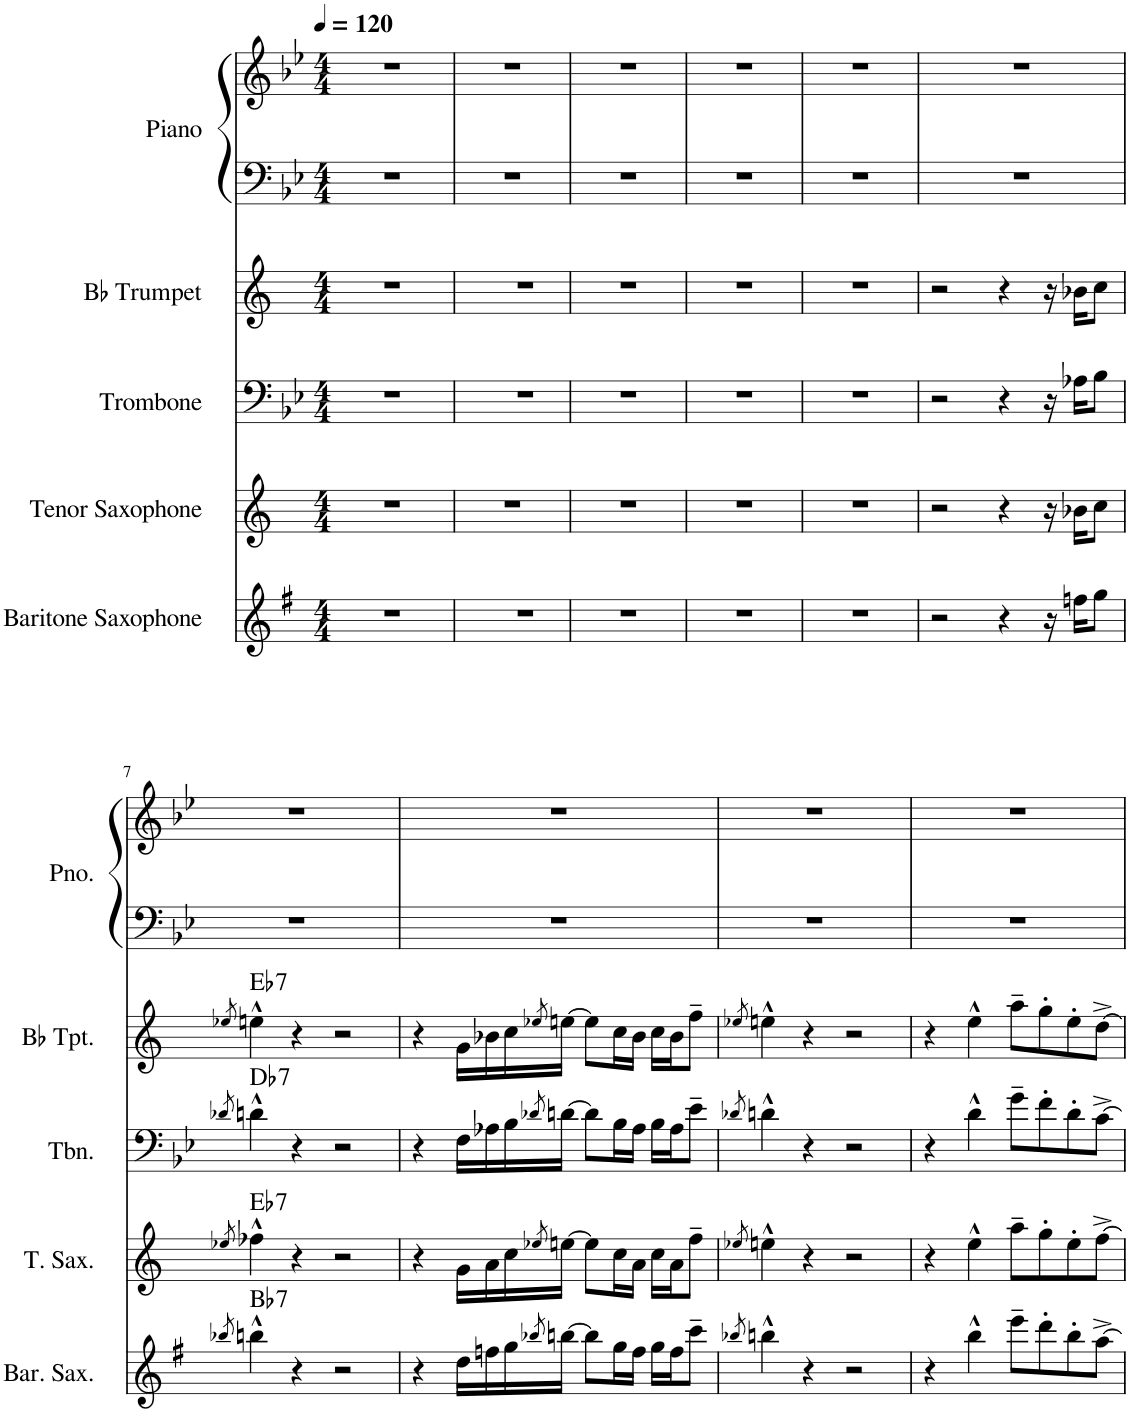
**kern	**harte	**kern	**harte	**kern	**harte	**kern	**harte	**kern	**kern
*part5	*part5	*part4	*part4	*part3	*part3	*part2	*part2	*part1	*part1
*staff6	*	*staff5	*	*staff4	*	*staff3	*	*staff2	*staff1
*I"Baritone Saxophone	*	*I"Tenor Saxophone	*	*I"Trombone	*	*I"Bb Trumpet	*	*I"Piano	*
*I'Bar. Sax.	*	*I'T. Sax.	*	*I'Tbn.	*	*I'Bb Tpt.	*	*I'Pno.	*
*clefG2	*	*clefG2	*	*clefF4	*	*clefG2	*	*clefF4	*clefG2
*Trd12c21	*	*Trd8c14	*	*	*	*Trd1c2	*	*	*
*k[f#]	*	*k[]	*	*k[b-e-]	*	*k[]	*	*k[b-e-]	*k[b-e-]
*M4/4	*	*M4/4	*	*M4/4	*	*M4/4	*	*M4/4	*M4/4
*MM120	*	*MM120	*	*MM120	*	*MM120	*	*MM120	*MM120
=1	=1	=1	=1	=1	=1	=1	=1	=1	=1
1r	.	1r	.	1r	.	1r	.	1r	1r
=2	=2	=2	=2	=2	=2	=2	=2	=2	=2
1r	.	1r	.	1r	.	1r	.	1r	1r
=3	=3	=3	=3	=3	=3	=3	=3	=3	=3
1r	.	1r	.	1r	.	1r	.	1r	1r
=4	=4	=4	=4	=4	=4	=4	=4	=4	=4
1r	.	1r	.	1r	.	1r	.	1r	1r
=5	=5	=5	=5	=5	=5	=5	=5	=5	=5
1r	.	1r	.	1r	.	1r	.	1r	1r
=6	=6	=6	=6	=6	=6	=6	=6	=6	=6
2r	.	2r	.	2r	.	2r	.	1r	1r
4r	.	4r	.	4r	.	4r	.	.	.
16r	.	16r	.	16r	.	16r	.	.	.
16ffn\KL	.	16b-X\KL	.	16A-X\KL	.	16b-X\KL	.	.	.
8gg\J	.	8cc\J	.	8B-\J	.	8cc\J	.	.	.
!!LO:LB:g=z
=7	=7	=7	=7	=7	=7	=7	=7	=7	=7
8qbb-X/	.	8qee-X/	.	8qd-X/	.	8qee-X/	.	.	.
!	!LO:H:kt=7	!	!LO:H:kt=7	!	!LO:H:kt=7	!	!LO:H:kt=7	!	!
4bbn^^\	Bb:7	4ff-X^^\	Eb:7	4dn^^\	Db:7	4een^^\	Eb:7	1r	1r
4r	.	4r	.	4r	.	4r	.	.	.
2r	.	2r	.	2r	.	2r	.	.	.
=8	=8	=8	=8	=8	=8	=8	=8	=8	=8
4r	.	4r	.	4r	.	4r	.	1r	1r
16dd\LL	.	16g\LL	.	16F\LL	.	16g\LL	.	.	.
16ffn\	.	16a\	.	16A-X\	.	16b-X\	.	.	.
16gg\	.	16cc\	.	16B-\	.	16cc\	.	.	.
8qbb-X/	.	8qee-X/	.	8qd-X/	.	8qee-X/	.	.	.
[16bbn\JJ	.	[16een\JJ	.	[16dn\JJ	.	[16een\JJ	.	.	.
8bb\L]	.	8ee\L]	.	8d\L]	.	8ee\L]	.	.	.
16gg\L	.	16cc\L	.	16B-\L	.	16cc\L	.	.	.
16ff\JJ	.	16a\JJ	.	16A-\JJ	.	16b-\JJ	.	.	.
16gg\LL	.	16cc\LL	.	16B-\LL	.	16cc\LL	.	.	.
16ff\J	.	16a\J	.	16A-\J	.	16b-\J	.	.	.
8ccc~\J	.	8ff~\J	.	8e-~\J	.	8ff~\J	.	.	.
=9	=9	=9	=9	=9	=9	=9	=9	=9	=9
8qbb-X/	.	8qee-X/	.	8qd-X/	.	8qee-X/	.	.	.
4bbn^^\	.	4een^^\	.	4dn^^\	.	4een^^\	.	1r	1r
4r	.	4r	.	4r	.	4r	.	.	.
2r	.	2r	.	2r	.	2r	.	.	.
=10	=10	=10	=10	=10	=10	=10	=10	=10	=10
4r	.	4r	.	4r	.	4r	.	1r	1r
4bb^^\	.	4ee^^\	.	4d^^\	.	4ee^^\	.	.	.
8eee~\L	.	8aa~\L	.	8g~\L	.	8aa~\L	.	.	.
8ddd'\	.	8gg'\	.	8f'\	.	8gg'\	.	.	.
8bb'\	.	8ee'\	.	8d'\	.	8ee'\	.	.	.
[8aa^\J	.	[8ff^\J	.	[8c^\J	.	[8dd^\J	.	.	.
=	=	=	=	=	=	=	=	=	=
*-	*-	*-	*-	*-	*-	*-	*-	*-	*-
